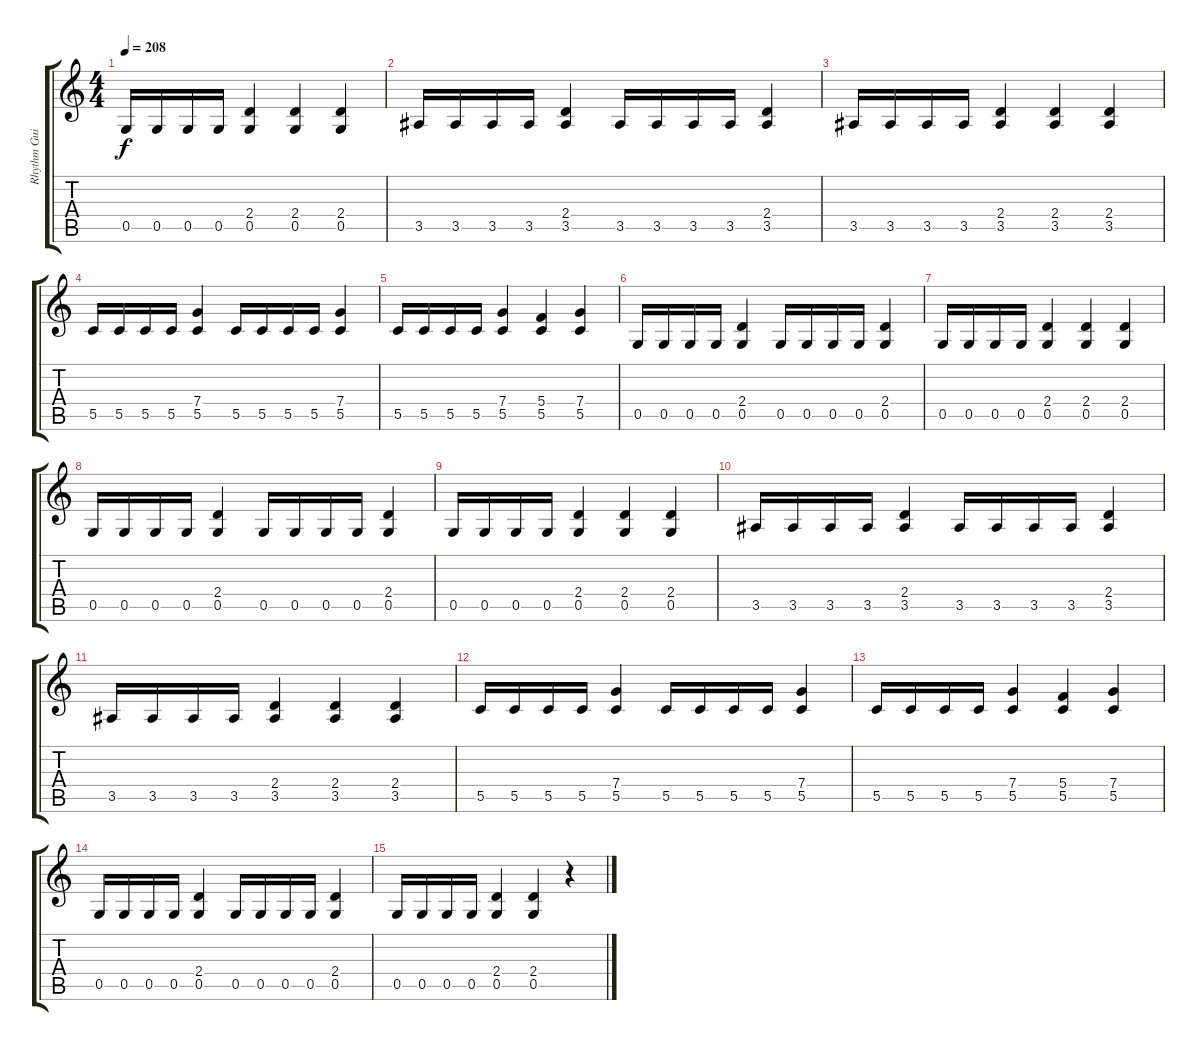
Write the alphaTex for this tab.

\track ("Rhythm Guitar" "Rhythm Gui") {instrument distortionguitar}
\staff {score tabs}
\tuning (D4 A3 F3 C3 G2 D2) {hide}
\ts (4 4)
\tempo 208
\clef g2
\ks c
0.5.16{dy f} 0.5.16 0.5.16 0.5.16 (2.4 0.5).4 (2.4 0.5).4 (2.4 0.5).4 |
3.5.16 3.5.16 3.5.16 3.5.16 (2.4 3.5).4 3.5.16 3.5.16 3.5.16 3.5.16 (2.4 3.5).4 |
3.5.16 3.5.16 3.5.16 3.5.16 (2.4 3.5).4 (2.4 3.5).4 (2.4 3.5).4 |
5.5.16 5.5.16 5.5.16 5.5.16 (7.4 5.5).4 5.5.16 5.5.16 5.5.16 5.5.16 (7.4 5.5).4 |
5.5.16 5.5.16 5.5.16 5.5.16 (7.4 5.5).4 (5.4 5.5).4 (7.4 5.5).4 |
0.5.16 0.5.16 0.5.16 0.5.16 (2.4 0.5).4 0.5.16 0.5.16 0.5.16 0.5.16 (2.4 0.5).4 |
0.5.16 0.5.16 0.5.16 0.5.16 (2.4 0.5).4 (2.4 0.5).4 (2.4 0.5).4 |
0.5.16 0.5.16 0.5.16 0.5.16 (2.4 0.5).4 0.5.16 0.5.16 0.5.16 0.5.16 (2.4 0.5).4 |
0.5.16 0.5.16 0.5.16 0.5.16 (2.4 0.5).4 (2.4 0.5).4 (2.4 0.5).4 |
3.5.16 3.5.16 3.5.16 3.5.16 (2.4 3.5).4 3.5.16 3.5.16 3.5.16 3.5.16 (2.4 3.5).4 |
3.5.16 3.5.16 3.5.16 3.5.16 (2.4 3.5).4 (2.4 3.5).4 (2.4 3.5).4 |
5.5.16 5.5.16 5.5.16 5.5.16 (7.4 5.5).4 5.5.16 5.5.16 5.5.16 5.5.16 (7.4 5.5).4 |
5.5.16 5.5.16 5.5.16 5.5.16 (7.4 5.5).4 (5.4 5.5).4 (7.4 5.5).4 |
0.5.16 0.5.16 0.5.16 0.5.16 (2.4 0.5).4 0.5.16 0.5.16 0.5.16 0.5.16 (2.4 0.5).4 |
0.5.16 0.5.16 0.5.16 0.5.16 (2.4 0.5).4 (2.4 0.5).4 r.4
